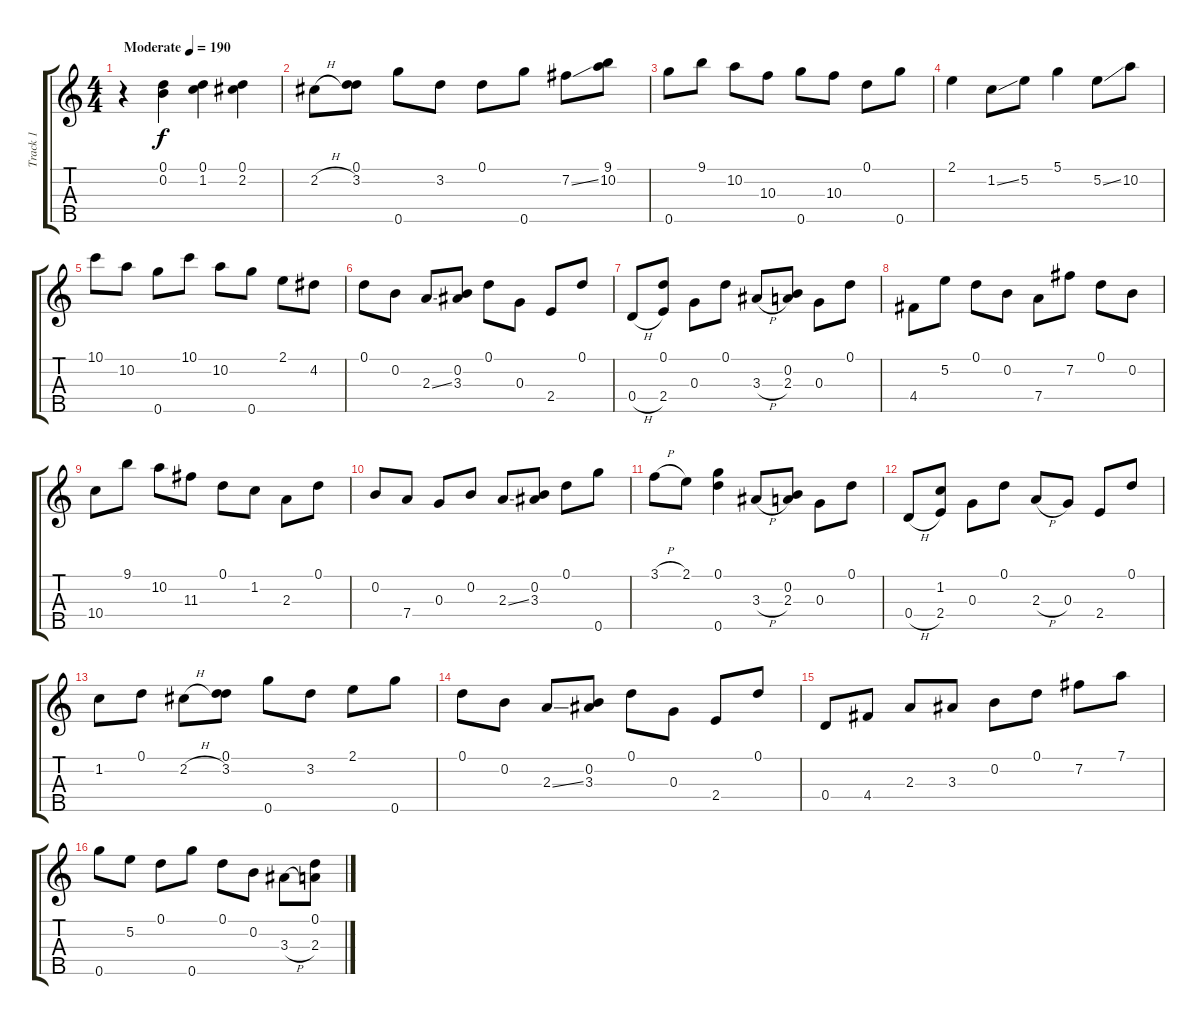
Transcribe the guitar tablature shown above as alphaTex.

\track ("Track 1" "Track 1") {instrument banjo}
\staff {score tabs}
\tuning (D4 B3 G3 D3 G4) {hide}
\displaytranspose 12
\ts (4 4)
\tempo (190 "Moderate")
\clef g2
\ks c
r.4{dy f instrument banjo} (0.1 0.2).4 (0.1 1.2).4 (0.1 2.2).4 |
2.2{h}.8 (0.1 3.2).8 0.5.8 3.2.8 0.1.8 0.5.8 7.2{ss}.8 (9.1 10.2).8 |
0.5.8 9.1.8 10.2.8 10.3.8 0.5.8 10.3.8 0.1.8 0.5.8 |
2.1.4 1.2{ss}.8 5.2.8 5.1.4 5.2{ss}.8 10.2.8 |
10.1.8 10.2.8 0.5.8 10.1.8 10.2.8 0.5.8 2.1.8 4.2.8 |
0.1.8 0.2.8 2.3{ss}.8 (0.2 3.3).8 0.1.8 0.3.8 2.4.8 0.1.8 |
0.4{h}.8 (0.1 2.4).8 0.3.8 0.1.8 3.3{h}.8 (0.2 2.3).8 0.3.8 0.1.8 |
4.4.8 5.2.8 0.1.8 0.2.8 7.4.8 7.2.8 0.1.8 0.2.8 |
10.4.8 9.1.8 10.2.8 11.3.8 0.1.8 1.2.8 2.3.8 0.1.8 |
0.2.8 7.4.8 0.3.8 0.2.8 2.3{ss}.8 (0.2 3.3).8 0.1.8 0.5.8 |
3.1{h}.8 2.1.8 (0.1 0.5).4 3.3{h}.8 (0.2 2.3).8 0.3.8 0.1.8 |
0.4{h}.8 (1.2 2.4).8 0.3.8 0.1.8 2.3{h}.8 0.3.8 2.4.8 0.1.8 |
1.2.8 0.1.8 2.2{h}.8 (0.1 3.2).8 0.5.8 3.2.8 2.1.8 0.5.8 |
0.1.8 0.2.8 2.3{ss}.8 (0.2 3.3).8 0.1.8 0.3.8 2.4.8 0.1.8 |
0.4.8 4.4.8 2.3.8 3.3.8 0.2.8 0.1.8 7.2.8 7.1.8 |
0.5.8 5.2.8 0.1.8 0.5.8 0.1.8 0.2.8 3.3{h}.8 (0.1 2.3).8
